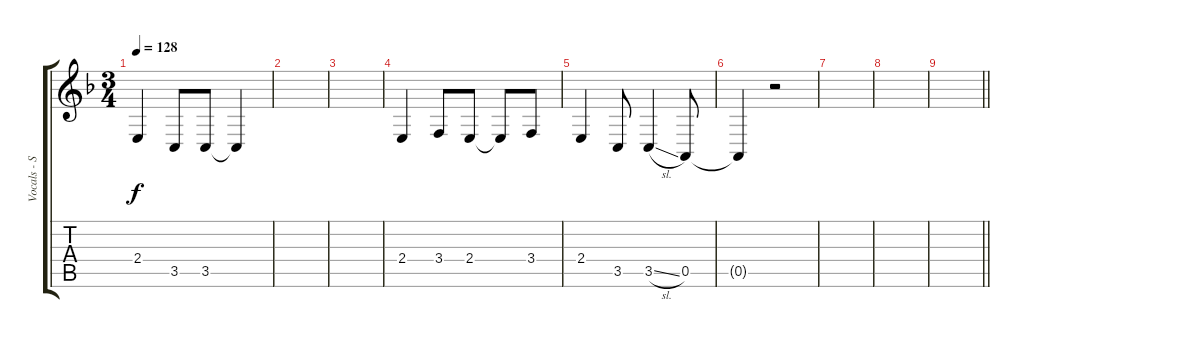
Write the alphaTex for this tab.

\track ("Vocals - Simon Neil" "Vocals - S") {instrument altosax}
\staff {score tabs}
\tuning (E4 B3 G3 D3 A2 E2) {hide}
\ts (3 4)
\tempo 128
\clef g2
\ks dminor
2.4.4{dy f} 3.5.8 3.5.8 3.5{t}.4 |
|
|
2.4.4 3.4.8 2.4.8 2.4{t}.8 3.4.8 |
2.4.4 3.5.8 3.5{sl}.4 0.5.8 |
0.5{t}.4 r.2 |
|
|
\barLineRight lightlight
